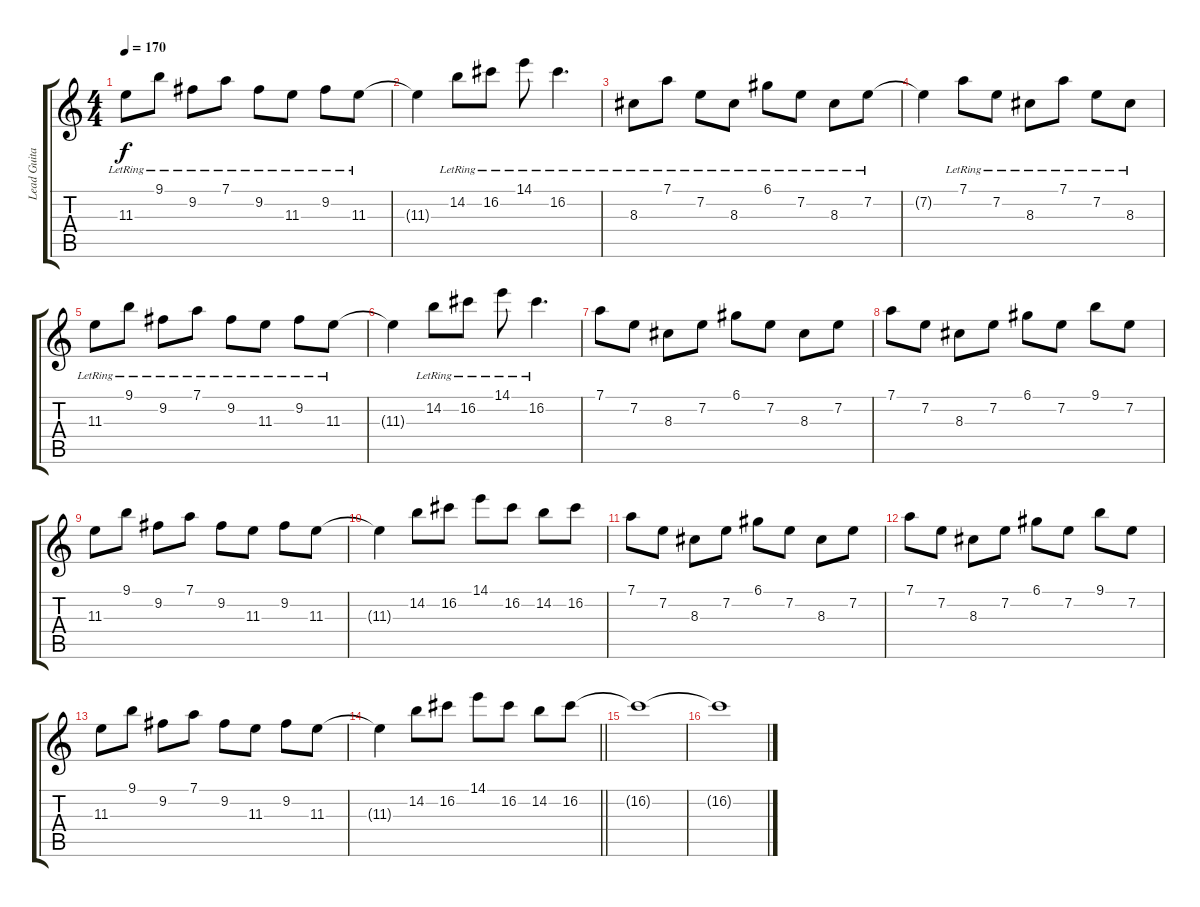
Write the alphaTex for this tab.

\track ("Lead Guitar" "Lead Guita") {instrument distortionguitar}
\staff {score tabs}
\tuning (D4 A3 F3 C3 G2 C2) {hide}
\ts (4 4)
\tempo 170
\clef g2
\ks c
11.3{lr}.8{dy f} 9.1{lr}.8 9.2{lr}.8 7.1{lr}.8 9.2{lr}.8 11.3{lr}.8 9.2{lr}.8 11.3{lr}.8 |
11.3{t}.4 14.2{lr}.8 16.2{lr}.8 14.1{lr}.8 16.2{lr}.4{d} |
8.3{lr}.8 7.1{lr}.8 7.2{lr}.8 8.3{lr}.8 6.1{lr}.8 7.2{lr}.8 8.3{lr}.8 7.2{lr}.8 |
7.2{t}.4 7.1{lr}.8 7.2{lr}.8 8.3{lr}.8 7.1{lr}.8 7.2{lr}.8 8.3{lr}.8 |
11.3{lr}.8 9.1{lr}.8 9.2{lr}.8 7.1{lr}.8 9.2{lr}.8 11.3{lr}.8 9.2{lr}.8 11.3{lr}.8 |
11.3{t}.4 14.2{lr}.8 16.2{lr}.8 14.1{lr}.8 16.2{lr}.4{d} |
7.1.8 7.2.8 8.3.8 7.2.8 6.1.8 7.2.8 8.3.8 7.2.8 |
7.1.8 7.2.8 8.3.8 7.2.8 6.1.8 7.2.8 9.1.8 7.2.8 |
11.3.8 9.1.8 9.2.8 7.1.8 9.2.8 11.3.8 9.2.8 11.3.8 |
11.3{t}.4 14.2.8 16.2.8 14.1.8 16.2.8 14.2.8 16.2.8 |
7.1.8 7.2.8 8.3.8 7.2.8 6.1.8 7.2.8 8.3.8 7.2.8 |
7.1.8 7.2.8 8.3.8 7.2.8 6.1.8 7.2.8 9.1.8 7.2.8 |
11.3.8 9.1.8 9.2.8 7.1.8 9.2.8 11.3.8 9.2.8 11.3.8 |
\barLineRight lightlight
11.3{t}.4 14.2.8 16.2.8 14.1.8 16.2.8 14.2.8 16.2.8 |
\section ("" "")
16.2{t}.1 |
16.2{t}.1
